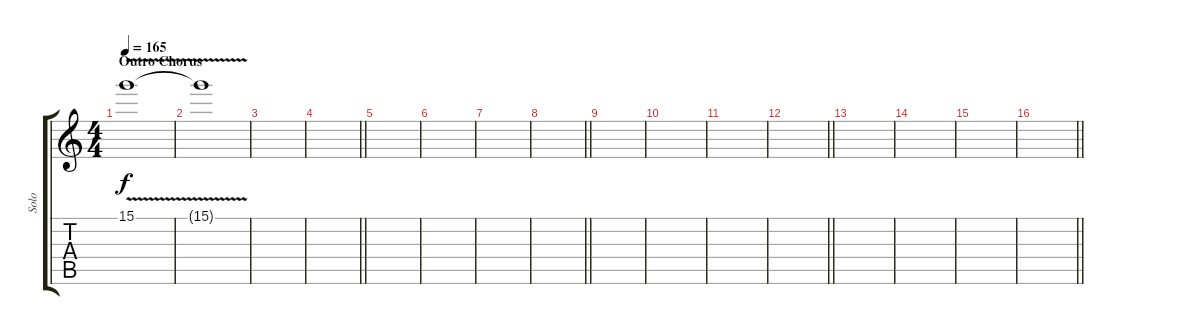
\track ("Solo" "Solo") {instrument distortionguitar}
\staff {score tabs}
\tuning (E4 B3 G3 D3 A2 E2) {hide}
\ts (4 4)
\section ("" "Outro Chorus")
\tempo 165
\clef g2
\ks c
15.1{v}.1{dy f} |
15.1{t}.1 |
|
\barLineRight lightlight
|
|
|
|
\barLineRight lightlight
|
|
|
|
\barLineRight lightlight
|
|
|
|
\barLineRight lightlight
